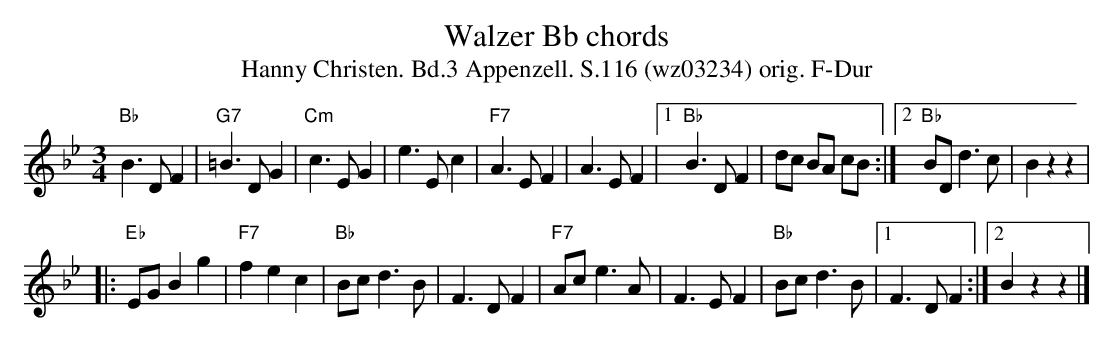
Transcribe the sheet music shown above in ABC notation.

X:1
T:Walzer Bb chords
T:Hanny Christen. Bd.3 Appenzell. S.116 (wz03234) orig. F-Dur
M:3/4
L:1/8
K:Bbmaj%%MIDI gchordon
"Bb"B3 D F2 | "G7"=B3 D G2 | "Cm"c3 E G2 | e3 E c2 | "F7"A3 E F2 | A3 E F2 |1 "Bb"B3 D F2 | dc BA cB :|2 "Bb"BD d3 c | B2 z2 z2 |
|: "Eb"EG B2 g2 | "F7"f2 e2 c2 | "Bb"Bc d3 B | F3 D F2 | "F7"Ac e3 A | F3 E F2 | "Bb"Bc d3 B |1 F3 D F2 :|2 B2 z2 z2 |]
